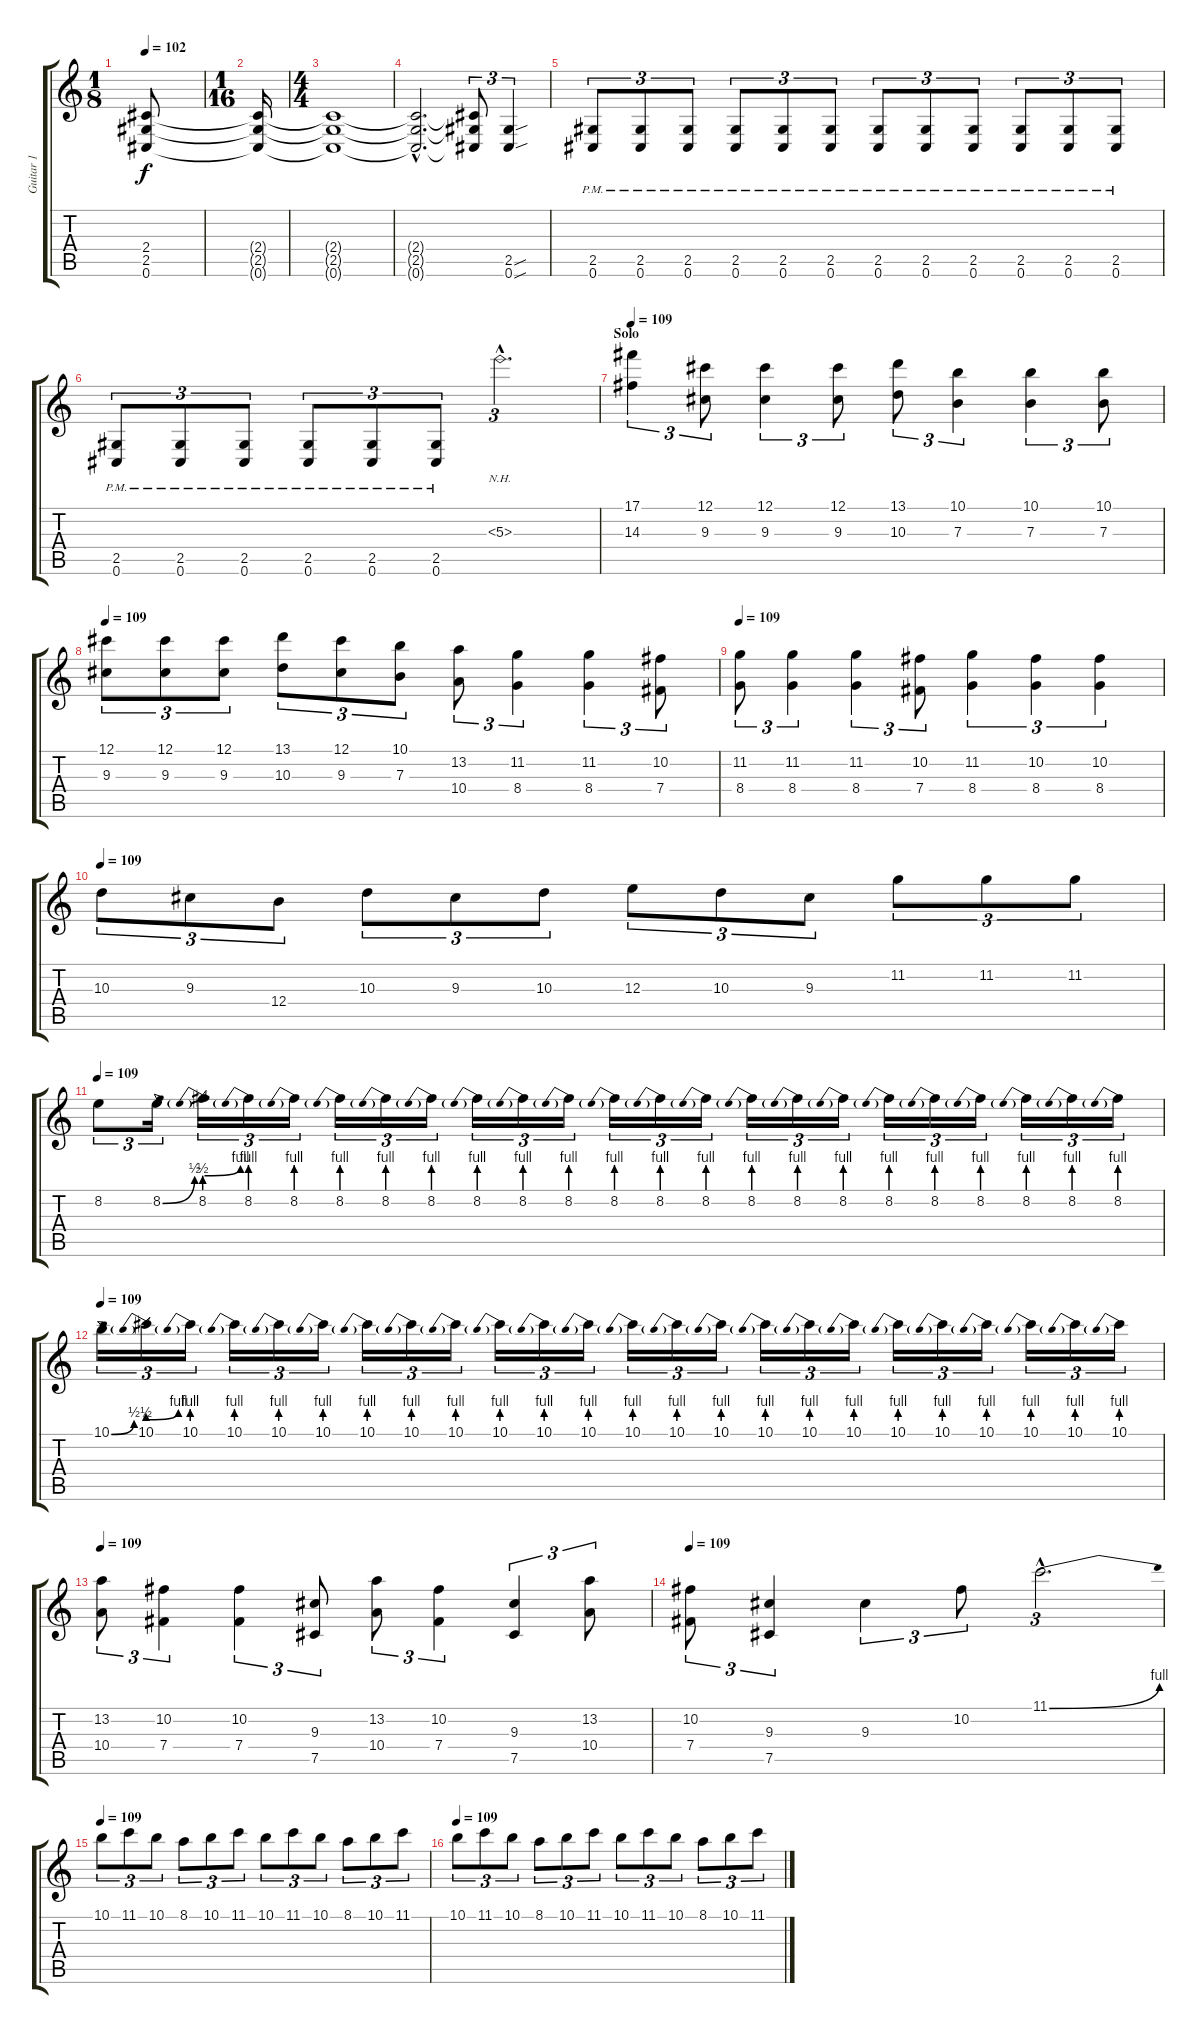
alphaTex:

\track ("Guitar 1" "Guitar 1") {instrument distortionguitar}
\staff {score tabs}
\tuning (Db4 Ab3 E3 B2 Gb2 Db2) {hide}
\ts (1 8)
\tempo 102
\clef g2
\ks c
(2.4 2.5 0.6).8{dy f} |
\ts (1 16)
(2.4{t} 2.5{t} 0.6{t}).16 |
\ts (4 4)
(2.4{t} 2.5{t} 0.6{t}).1 |
(2.4{hac t} 2.5{hac t} 0.6{hac t}).2{d} (2.4{t} 2.5{t} 0.6{t}).8{tu (3 2)} (2.5{sou} 0.6{sou}).4{tu (3 2)} |
(2.5{pm} 0.6{pm}).8{tu (3 2)} (2.5{pm} 0.6{pm}).8{tu (3 2)} (2.5{pm} 0.6{pm}).8{tu (3 2)} (2.5{pm} 0.6{pm}).8{tu (3 2)} (2.5{pm} 0.6{pm}).8{tu (3 2)} (2.5{pm} 0.6{pm}).8{tu (3 2)} (2.5{pm} 0.6{pm}).8{tu (3 2)} (2.5{pm} 0.6{pm}).8{tu (3 2)} (2.5{pm} 0.6{pm}).8{tu (3 2)} (2.5{pm} 0.6{pm}).8{tu (3 2)} (2.5{pm} 0.6{pm}).8{tu (3 2)} (2.5{pm} 0.6{pm}).8{tu (3 2)} |
(2.5{pm} 0.6{pm}).8{tu (3 2)} (2.5{pm} 0.6{pm}).8{tu (3 2)} (2.5{pm} 0.6{pm}).8{tu (3 2)} (2.5{pm} 0.6{pm}).8{tu (3 2)} (2.5{pm} 0.6{pm}).8{tu (3 2)} (2.5{pm} 0.6{pm}).8{tu (3 2)} 5.3{nh hac}.2{d tu (3 2)} |
\section ("" "Solo")
\tempo 109
(17.1 14.3).4{tu (3 2)} (12.1 9.3).8{tu (3 2)} (12.1 9.3).4{tu (3 2)} (12.1 9.3).8{tu (3 2)} (13.1 10.3).8{tu (3 2)} (10.1 7.3).4{tu (3 2)} (10.1 7.3).4{tu (3 2)} (10.1 7.3).8{tu (3 2)} |
\tempo 109
(12.1 9.3).8{tu (3 2)} (12.1 9.3).8{tu (3 2)} (12.1 9.3).8{tu (3 2)} (13.1 10.3).8{tu (3 2)} (12.1 9.3).8{tu (3 2)} (10.1 7.3).8{tu (3 2)} (13.2 10.4).8{tu (3 2)} (11.2 8.4).4{tu (3 2)} (11.2 8.4).4{tu (3 2)} (10.2 7.4).8{tu (3 2)} |
\tempo 109
(11.2 8.4).8{tu (3 2)} (11.2 8.4).4{tu (3 2)} (11.2 8.4).4{tu (3 2)} (10.2 7.4).8{tu (3 2)} (11.2 8.4).4{tu (3 2)} (10.2 8.4).4{tu (3 2)} (10.2 8.4).4{tu (3 2)} |
\tempo 109
10.3.8{tu (3 2)} 9.3.8{tu (3 2)} 12.4.8{tu (3 2)} 10.3.8{tu (3 2)} 9.3.8{tu (3 2)} 10.3.8{tu (3 2)} 12.3.8{tu (3 2)} 10.3.8{tu (3 2)} 9.3.8{tu (3 2)} 11.2.8{tu (3 2)} 11.2.8{tu (3 2)} 11.2.8{tu (3 2)} |
\tempo 109
8.2.8{tu (3 2)} 8.2{be (bend 0 0 60 2)}.16{tu (3 2)} 8.2{be (prebendbend 0 2 60 4)}.16{tu (3 2)} 8.2{be (prebend 0 4 60 4)}.16{tu (3 2)} 8.2{be (prebend 0 4 60 4)}.16{tu (3 2)} 8.2{be (prebend 0 4 60 4)}.16{tu (3 2)} 8.2{be (prebend 0 4 60 4)}.16{tu (3 2)} 8.2{be (prebend 0 4 60 4)}.16{tu (3 2)} 8.2{be (prebend 0 4 60 4)}.16{tu (3 2)} 8.2{be (prebend 0 4 60 4)}.16{tu (3 2)} 8.2{be (prebend 0 4 60 4)}.16{tu (3 2)} 8.2{be (prebend 0 4 60 4)}.16{tu (3 2)} 8.2{be (prebend 0 4 60 4)}.16{tu (3 2)} 8.2{be (prebend 0 4 60 4)}.16{tu (3 2)} 8.2{be (prebend 0 4 60 4)}.16{tu (3 2)} 8.2{be (prebend 0 4 60 4)}.16{tu (3 2)} 8.2{be (prebend 0 4 60 4)}.16{tu (3 2)} 8.2{be (prebend 0 4 60 4)}.16{tu (3 2)} 8.2{be (prebend 0 4 60 4)}.16{tu (3 2)} 8.2{be (prebend 0 4 60 4)}.16{tu (3 2)} 8.2{be (prebend 0 4 60 4)}.16{tu (3 2)} 8.2{be (prebend 0 4 60 4)}.16{tu (3 2)} 8.2{be (prebend 0 4 60 4)}.16{tu (3 2)} |
\tempo 109
10.1{be (bend 0 0 60 2)}.16{tu (3 2)} 10.1{be (prebendbend 0 2 60 4)}.16{tu (3 2)} 10.1{be (prebend 0 4 60 4)}.16{tu (3 2)} 10.1{be (prebend 0 4 60 4)}.16{tu (3 2)} 10.1{be (prebend 0 4 60 4)}.16{tu (3 2)} 10.1{be (prebend 0 4 60 4)}.16{tu (3 2)} 10.1{be (prebend 0 4 60 4)}.16{tu (3 2)} 10.1{be (prebend 0 4 60 4)}.16{tu (3 2)} 10.1{be (prebend 0 4 60 4)}.16{tu (3 2)} 10.1{be (prebend 0 4 60 4)}.16{tu (3 2)} 10.1{be (prebend 0 4 60 4)}.16{tu (3 2)} 10.1{be (prebend 0 4 60 4)}.16{tu (3 2)} 10.1{be (prebend 0 4 60 4)}.16{tu (3 2)} 10.1{be (prebend 0 4 60 4)}.16{tu (3 2)} 10.1{be (prebend 0 4 60 4)}.16{tu (3 2)} 10.1{be (prebend 0 4 60 4)}.16{tu (3 2)} 10.1{be (prebend 0 4 60 4)}.16{tu (3 2)} 10.1{be (prebend 0 4 60 4)}.16{tu (3 2)} 10.1{be (prebend 0 4 60 4)}.16{tu (3 2)} 10.1{be (prebend 0 4 60 4)}.16{tu (3 2)} 10.1{be (prebend 0 4 60 4)}.16{tu (3 2)} 10.1{be (prebend 0 4 60 4)}.16{tu (3 2)} 10.1{be (prebend 0 4 60 4)}.16{tu (3 2)} 10.1{be (prebend 0 4 60 4)}.16{tu (3 2)} |
\tempo 109
(13.2 10.4).8{tu (3 2)} (10.2 7.4).4{tu (3 2)} (10.2 7.4).4{tu (3 2)} (9.3 7.5).8{tu (3 2)} (13.2 10.4).8{tu (3 2)} (10.2 7.4).4{tu (3 2)} (9.3 7.5).4{tu (3 2)} (13.2 10.4).8{tu (3 2)} |
\tempo 109
(10.2 7.4).8{tu (3 2)} (9.3 7.5).4{tu (3 2)} 9.3.4{tu (3 2)} 10.2.8{tu (3 2)} 11.1{be (bend 0 0 60 4) hac}.2{d tu (3 2)} |
\tempo 109
10.1.8{tu (3 2)} 11.1.8{tu (3 2)} 10.1.8{tu (3 2)} 8.1.8{tu (3 2)} 10.1.8{tu (3 2)} 11.1.8{tu (3 2)} 10.1.8{tu (3 2)} 11.1.8{tu (3 2)} 10.1.8{tu (3 2)} 8.1.8{tu (3 2)} 10.1.8{tu (3 2)} 11.1.8{tu (3 2)} |
\tempo 109
10.1.8{tu (3 2)} 11.1.8{tu (3 2)} 10.1.8{tu (3 2)} 8.1.8{tu (3 2)} 10.1.8{tu (3 2)} 11.1.8{tu (3 2)} 10.1.8{tu (3 2)} 11.1.8{tu (3 2)} 10.1.8{tu (3 2)} 8.1.8{tu (3 2)} 10.1.8{tu (3 2)} 11.1.8{tu (3 2)}
